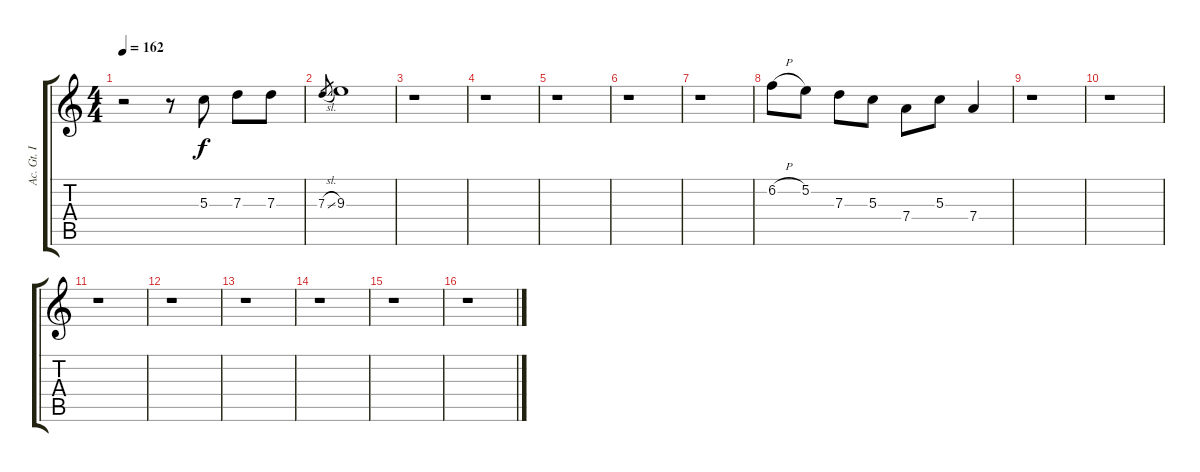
\track ("Ac. Gt. I" "Ac. Gt. I") {instrument acousticguitarsteel}
\staff {score tabs}
\tuning (E4 B3 G3 D3 A2 E2) {hide}
\ts (4 4)
\tempo 162
\clef g2
\ks c
r.2{dy f} r.8 5.3.8 7.3.8 7.3.8 |
7.3{sl}.8{gr} 9.3.1 |
r.1 |
r.1 |
r.1 |
r.1 |
r.1 |
6.2{h}.8 5.2.8 7.3.8 5.3.8 7.4.8 5.3.8 7.4.4 |
r.1 |
r.1 |
r.1 |
r.1 |
r.1 |
r.1 |
r.1 |
r.1
